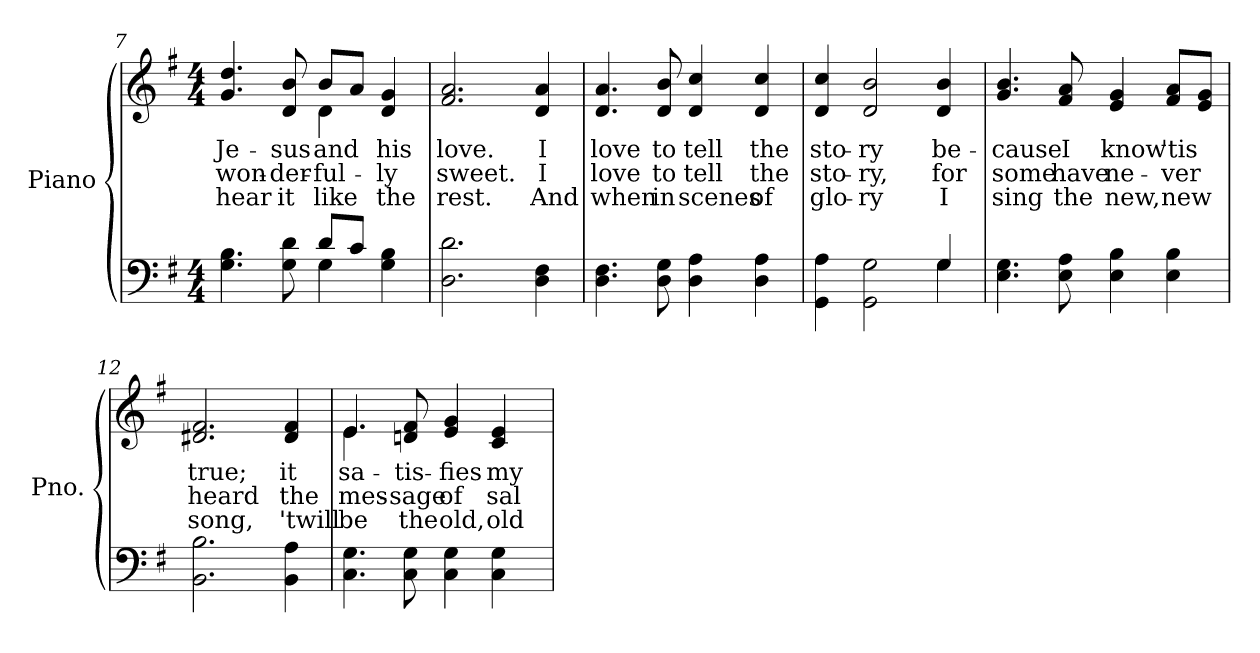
**kern	**kern	**text	**text	**text
*part2	*part1	*part1	*part1	*part1
*staff2	*staff1	*staff1	*staff1	*staff1
*I"Piano	*I"Piano	*	*	*
*I'Pno.	*I'Pno.	*	*	*
*clefF4	*clefG2	*	*	*
*k[f#]	*k[f#]	*	*	*
*G:	*G:	*	*	*
*M4/4	*M4/4	*	*	*
=7	=7	=7	=7	=7
*^	*	*	*	*
!	!	!	!LO:LY:b:color=#000000	!LO:LY:b:color=#000000	!LO:LY:b:color=#000000
*	*	*^	*	*	*
4.Gi\ 4.Bi	2ryy	4.gi/ 4.ddi	2ryy	Je-	won-	hear
!	!	!	!	!LO:LY:b:color=#000000	!LO:LY:b:color=#000000	!LO:LY:b:color=#000000
8Gi\ 8di	.	8di/ 8bi	.	-sus	-der-	it
!	!	!	!	!LO:LY:b:color=#000000	!LO:LY:b:color=#000000	!LO:LY:b:color=#000000
8di/L	4Gi\	8bi/L	4di\	and	-ful-	like
8ci/J	.	8ai/J	.	.	.	.
!	!	!	!	!LO:LY:b:color=#000000	!LO:LY:b:color=#000000	!LO:LY:b:color=#000000
4Gi\ 4Bi	4ryy	4di/ 4gi	4ryy	his	-ly	the
*v	*v	*	*	*	*	*
*	*v	*v	*	*	*
=8	=8	=8	=8	=8
*^	*^	*	*	*
!	!	!	!	!LO:LY:b:color=#000000	!LO:LY:b:color=#000000	!LO:LY:b:color=#000000
*v	*v	*	*	*	*	*
*	*v	*v	*	*	*
2.Di\ 2.di	2.f#i/ 2.ai	love.	sweet.	rest.
!	!	!LO:LY:b:color=#000000	!LO:LY:b:color=#000000	!LO:LY:b:color=#000000
4Di\ 4F#i	4di/ 4ai	I	I	And
=9	=9	=9	=9	=9
!	!	!LO:LY:b:color=#000000	!LO:LY:b:color=#000000	!LO:LY:b:color=#000000
4.Di\ 4.F#i	4.di/ 4.ai	love	love	when
!	!	!LO:LY:b:color=#000000	!LO:LY:b:color=#000000	!LO:LY:b:color=#000000
8Di\ 8Gi	8di/ 8bi	to	to	in
!	!	!LO:LY:b:color=#000000	!LO:LY:b:color=#000000	!LO:LY:b:color=#000000
4Di\ 4Ai	4di/ 4cci	tell	tell	scenes
!	!	!LO:LY:b:color=#000000	!LO:LY:b:color=#000000	!LO:LY:b:color=#000000
4Di\ 4Ai	4di/ 4cci	the	the	of
!!LO:LB:g=z
=10	=10	=10	=10	=10
*^	*	*	*	*
!	!	!	!LO:LY:b:color=#000000	!LO:LY:b:color=#000000	!LO:LY:b:color=#000000
4GGi\ 4Ai	2.ryy	4di/ 4cci	sto-	sto-	glo-
!	!	!	!LO:LY:b:color=#000000	!LO:LY:b:color=#000000	!LO:LY:b:color=#000000
2GGi\ 2Gi	.	2di/ 2bi	-ry	-ry,	-ry
!	!	!	!LO:LY:b:color=#000000	!LO:LY:b:color=#000000	!LO:LY:b:color=#000000
4Gi/	4Gi\	4di/ 4bi	be-	for	I
*v	*v	*	*	*	*
=11	=11	=11	=11	=11
*^	*	*	*	*
!	!	!	!LO:LY:b:color=#000000	!LO:LY:b:color=#000000	!LO:LY:b:color=#000000
*v	*v	*	*	*	*
4.Ei\ 4.Gi	4.gi/ 4.bi	-cause	some	sing
!	!	!LO:LY:b:color=#000000	!LO:LY:b:color=#000000	!LO:LY:b:color=#000000
8Ei\ 8Ai	8f#i/ 8ai	I	have	the
!	!	!LO:LY:b:color=#000000	!LO:LY:b:color=#000000	!LO:LY:b:color=#000000
4Ei\ 4Bi	4ei/ 4gi	know	ne-	new,
!	!	!LO:LY:b:color=#000000	!LO:LY:b:color=#000000	!LO:LY:b:color=#000000
4Ei\ 4Bi	8f#i/ 8ai/L	'tis	-ver	new
.	8ei/ 8gi/J	.	.	.
=12	=12	=12	=12	=12
!	!	!LO:LY:b:color=#000000	!LO:LY:b:color=#000000	!LO:LY:b:color=#000000
2.BBi\ 2.Bi	2.d#Xi/ 2.f#i	true;	heard	song,
!	!	!LO:LY:b:color=#000000	!LO:LY:b:color=#000000	!LO:LY:b:color=#000000
4BBi\ 4Ai	4d#i/ 4f#i	it	the	'twill
=13	=13	=13	=13	=13
!	!	!LO:LY:b:color=#000000	!LO:LY:b:color=#000000	!LO:LY:b:color=#000000
*	*^	*	*	*
4.Ci\ 4.Gi	4.ei/	4.ei\	sa-	mes-	be
!	!	!	!LO:LY:b:color=#000000	!LO:LY:b:color=#000000	!LO:LY:b:color=#000000
8Ci\ 8Gi	8dni/ 8f#i	2ryy	-tis-	-sage	the
!	!	!	!LO:LY:b:color=#000000	!LO:LY:b:color=#000000	!LO:LY:b:color=#000000
4Ci\ 4Gi	4ei/ 4gi	.	-fies	of	old,
!	!	!	!LO:LY:b:color=#000000	!LO:LY:b:color=#000000	!LO:LY:b:color=#000000
4Ci\ 4Gi	4ci/ 4ei	.	my	sal-	old
.	.	8ryy	.	.	.
*	*v	*v	*	*	*
=	=	=	=	=
*-	*-	*-	*-	*-
